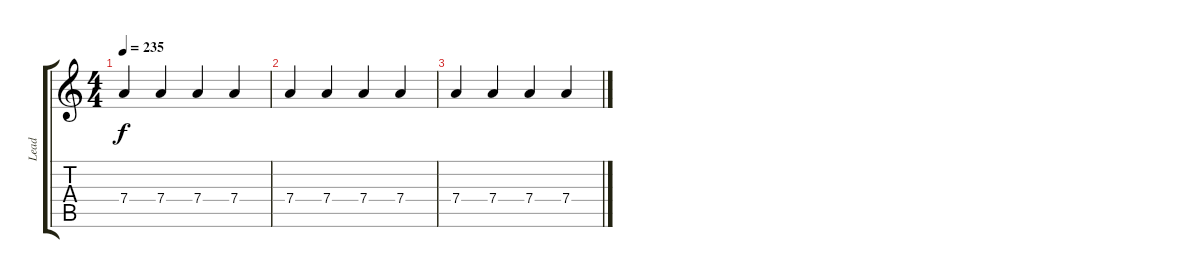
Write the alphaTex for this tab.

\track ("Lead" "Lead") {instrument electricguitarmuted}
\staff {score tabs}
\tuning (E4 B3 G3 D3 A2 E2) {hide}
\ts (4 4)
\tempo 235
\clef g2
\ks c
7.4.4{dy f} 7.4.4 7.4.4 7.4.4 |
7.4.4 7.4.4 7.4.4 7.4.4 |
7.4.4 7.4.4 7.4.4 7.4.4
